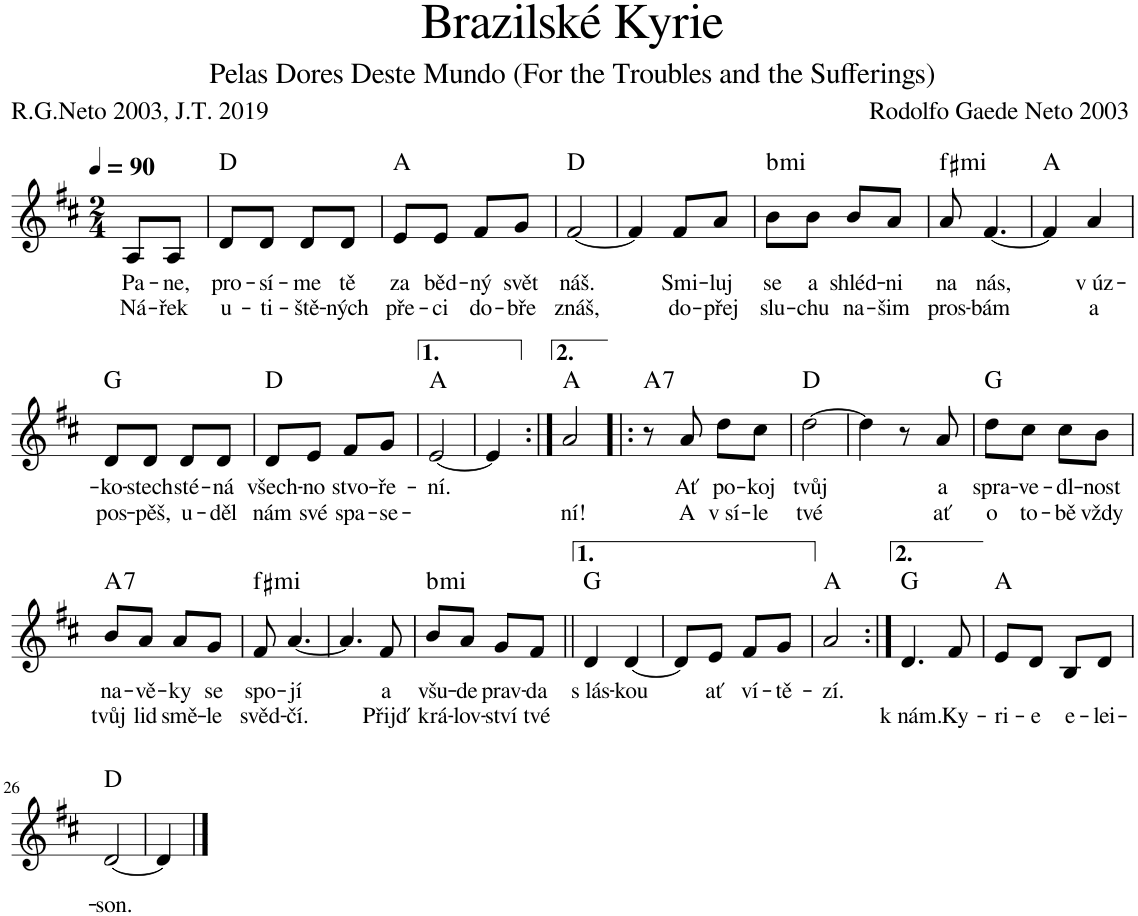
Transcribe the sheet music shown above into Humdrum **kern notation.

**kern	**text	**text	**harte
*part1	*part1	*part1	*part1
*staff1	*staff1	*staff1	*
*I"Zpěv	*	*	*
*clefG2	*	*	*
*k[f#c#]	*	*	*
*M2/4	*	*	*
*MM90	*	*	*
=	=	=	=
!	!LO:LY:b	!LO:LY:b	!
8A/L	Pa-	Ná-	.
!	!LO:LY:b	!LO:LY:b	!
8A/J	-ne,	-řek	.
=1	=1	=1	=1
!	!LO:LY:b	!LO:LY:b	!
8d/L	pro-	u-	D:maj
!	!LO:LY:b	!LO:LY:b	!
8d/J	-sí-	-ti-	.
!	!LO:LY:b	!LO:LY:b	!
8d/L	-me	-ště-	.
!	!LO:LY:b	!LO:LY:b	!
8d/J	tě	-ných	.
=2	=2	=2	=2
!	!LO:LY:b	!LO:LY:b	!
8e/L	za	pře-	A:maj
!	!LO:LY:b	!LO:LY:b	!
8e/J	běd-	-ci	.
!	!LO:LY:b	!LO:LY:b	!
8f#/L	-ný	do-	.
!	!LO:LY:b	!LO:LY:b	!
8g/J	svět	-bře	.
=3	=3	=3	=3
!	!LO:LY:b	!LO:LY:b	!
[2f#/	náš.	znáš,	D:maj
=4	=4	=4	=4
4f#/]	.	.	.
!	!LO:LY:b	!LO:LY:b	!
8f#/L	Smi-	do-	.
!	!LO:LY:b	!LO:LY:b	!
8a/J	-luj	-přej	.
=5	=5	=5	=5
!	!LO:LY:b	!LO:LY:b	!LO:H:kt=mi
8b\L	se	slu-	B:min
!	!LO:LY:b	!LO:LY:b	!
8b\J	a	-chu	.
!	!LO:LY:b	!LO:LY:b	!
8b/L	shléd-	na-	.
!	!LO:LY:b	!LO:LY:b	!
8a/J	-ni	-šim	.
=6	=6	=6	=6
!	!LO:LY:b	!LO:LY:b	!LO:H:kt=mi
8a/	na	pros-	F#:min
!	!LO:LY:b	!LO:LY:b	!
[4.f#/	nás,	-bám	.
=7	=7	=7	=7
4f#/]	.	.	A:maj
!	!LO:LY:b	!LO:LY:b	!
4a/	v úz-	a	.
!!LO:LB:g=z
=8	=8	=8	=8
!	!LO:LY:b	!LO:LY:b	!
8d/L	-ko-	pos-	G:maj
!	!LO:LY:b	!LO:LY:b	!
8d/J	-stech	-pěš,	.
!	!LO:LY:b	!LO:LY:b	!
8d/L	sté-	u-	.
!	!LO:LY:b	!LO:LY:b	!
8d/J	-ná	-děl	.
=9	=9	=9	=9
!	!LO:LY:b	!LO:LY:b	!
8d/L	všech-	nám	D:maj
!	!LO:LY:b	!LO:LY:b	!
8e/J	-no	své	.
!	!LO:LY:b	!LO:LY:b	!
8f#/L	stvo-	spa-	.
!	!LO:LY:b	!LO:LY:b	!
8g/J	-ře-	-se-	.
=10	=10	=10	=10
!	!LO:LY:b	!	!
[2e/	-ní.	.	A:maj
=11	=11	=11	=11
4e/]	.	.	.
=12:|!	=12:|!	=12:|!	=12:|!
!	!	!LO:LY:b	!
2a/	.	ní!	A:maj
=13!|:	=13!|:	=13!|:	=13!|:
!	!	!	!LO:H:kt=7
8r	.	.	A:7
!	!LO:LY:b	!LO:LY:b	!
8a/	Ať	A	.
!	!LO:LY:b	!LO:LY:b	!
8dd\L	po-	v sí-	.
!	!LO:LY:b	!LO:LY:b	!
8cc#\J	-koj	-le	.
=14	=14	=14	=14
!	!LO:LY:b	!LO:LY:b	!
[2dd\	tvůj	tvé	D:maj
=15	=15	=15	=15
4dd\]	.	.	.
8r	.	.	.
!	!LO:LY:b	!LO:LY:b	!
8a/	a	ať	.
=16	=16	=16	=16
!	!LO:LY:b	!LO:LY:b	!
8dd\L	spra-	o	G:maj
!	!LO:LY:b	!LO:LY:b	!
8cc#\J	-ve-	to-	.
!	!LO:LY:b	!LO:LY:b	!
8cc#\L	-dl-	-bě	.
!	!LO:LY:b	!LO:LY:b	!
8b\J	-nost	vždy	.
!!LO:LB:g=z
=17	=17	=17	=17
!	!LO:LY:b	!LO:LY:b	!LO:H:kt=7
8b/L	na-	tvůj	A:7
!	!LO:LY:b	!LO:LY:b	!
8a/J	-vě-	lid	.
!	!LO:LY:b	!LO:LY:b	!
8a/L	-ky	smě-	.
!	!LO:LY:b	!LO:LY:b	!
8g/J	se	-le	.
=18	=18	=18	=18
!	!LO:LY:b	!LO:LY:b	!LO:H:kt=mi
8f#/	spo-	svěd-	F#:min
!	!LO:LY:b	!LO:LY:b	!
[4.a/	-jí	-čí.	.
=19	=19	=19	=19
4.a/]	.	.	.
!	!LO:LY:b	!LO:LY:b	!
8f#/	a	Přijď	.
=20	=20	=20	=20
!	!LO:LY:b	!LO:LY:b	!LO:H:kt=mi
8b/L	všu-	krá-	B:min
!	!LO:LY:b	!LO:LY:b	!
8a/J	-de	-lov-	.
!	!LO:LY:b	!LO:LY:b	!
8g/L	prav-	-ství	.
!	!LO:LY:b	!LO:LY:b	!
8f#/J	-da	tvé	.
=21||	=21||	=21||	=21||
!	!LO:LY:b	!	!
4d/	s lás-	.	G:maj
!	!LO:LY:b	!	!
[4d/	-kou	.	.
=22	=22	=22	=22
8d/L]	.	.	.
!	!LO:LY:b	!	!
8e/J	ať	.	.
!	!LO:LY:b	!	!
8f#/L	ví-	.	.
!	!LO:LY:b	!	!
8g/J	-tě-	.	.
=23	=23	=23	=23
!	!LO:LY:b	!	!
2a/	-zí.	.	A:maj
=24:|!	=24:|!	=24:|!	=24:|!
!	!	!LO:LY:b	!
4.d/	.	k nám.	G:maj
!	!	!LO:LY:b	!
8f#/	.	Ky-	.
=25	=25	=25	=25
!	!	!LO:LY:b	!
8e/L	.	-ri-	A:maj
!	!	!LO:LY:b	!
8d/J	.	-e	.
!	!	!LO:LY:b	!
8B/L	.	e-	.
!	!	!LO:LY:b	!
8d/J	.	-lei-	.
!!LO:LB:g=z
=26	=26	=26	=26
!	!	!LO:LY:b	!
[2d/	.	-son.	D:maj
=27	=27	=27	=27
4d/]	.	.	.
==	==	==	==
*-	*-	*-	*-
